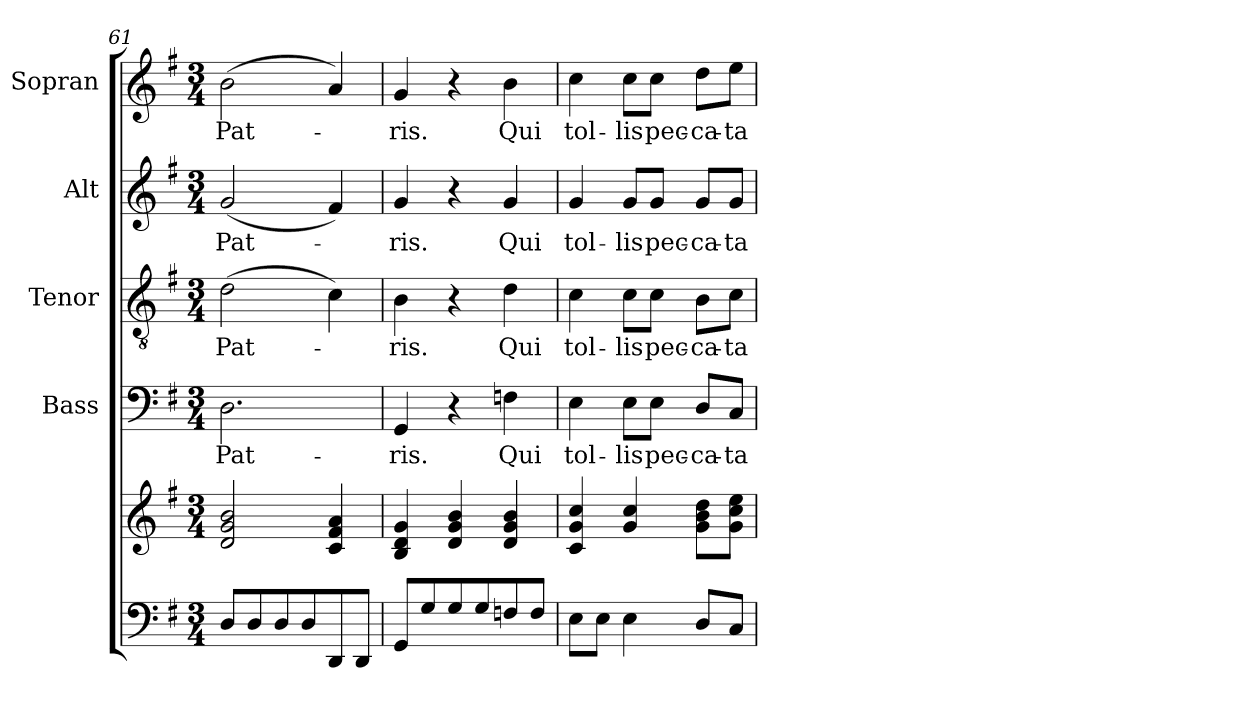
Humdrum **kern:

**kern	**kern	**kern	**text	**kern	**text	**kern	**text	**kern	**text
*part5	*part5	*part4	*part4	*part3	*part3	*part2	*part2	*part1	*part1
*staff6	*staff5	*staff4	*staff4	*staff3	*staff3	*staff2	*staff2	*staff1	*staff1
*	*	*I"Bass	*	*I"Tenor	*	*I"Alt	*	*I"Sopran	*
*	*	*I'B.	*	*I'T.	*	*I'A.	*	*I'S.	*
!!LO:LB:g=z
*clefF4	*clefG2	*clefF4	*	*clefGv2	*	*clefG2	*	*clefG2	*
*k[f#]	*k[f#]	*k[f#]	*	*k[f#]	*	*k[f#]	*	*k[f#]	*
*G:	*G:	*G:	*	*G:	*	*G:	*	*G:	*
*M3/4	*M3/4	*M3/4	*	*M3/4	*	*M3/4	*	*M3/4	*
=61	=61	=61	=61	=61	=61	=61	=61	=61	=61
!	!	!	!LO:LY:b	!	!LO:LY:b	!	!LO:LY:b	!	!LO:LY:b
8D/L	2d/ 2g/ 2b/	2.D\	Pat-	(>2d\	Pat-	(<2g/	Pat-	(>2b\	Pat-
8D/	.	.	.	.	.	.	.	.	.
8D/	.	.	.	.	.	.	.	.	.
8D/	.	.	.	.	.	.	.	.	.
8DD/	4c/ 4f#/ 4a/	.	.	4c\)	.	4f#/)	.	4a/)	.
8DD/J	.	.	.	.	.	.	.	.	.
=62	=62	=62	=62	=62	=62	=62	=62	=62	=62
!	!	!	!LO:LY:b	!	!LO:LY:b	!	!LO:LY:b	!	!LO:LY:b
8GG/L	4B/ 4d/ 4g/	4GG/	-ris.	4B\	-ris.	4g/	-ris.	4g/	-ris.
8G/	.	.	.	.	.	.	.	.	.
8G/	4d/ 4g/ 4b/	4r	.	4r	.	4r	.	4r	.
8G/	.	.	.	.	.	.	.	.	.
!	!	!	!LO:LY:b	!	!LO:LY:b	!	!LO:LY:b	!	!LO:LY:b
8Fn/	4d/ 4g/ 4b/	4Fn\	Qui	4d\	Qui	4g/	Qui	4b\	Qui
8F/J	.	.	.	.	.	.	.	.	.
=63	=63	=63	=63	=63	=63	=63	=63	=63	=63
!	!	!	!LO:LY:b	!	!LO:LY:b	!	!LO:LY:b	!	!LO:LY:b
8E\L	4c/ 4g/ 4cc/	4E\	tol-	4c\	tol-	4g/	tol-	4cc\	tol-
8E\J	.	.	.	.	.	.	.	.	.
!	!	!	!LO:LY:b	!	!LO:LY:b	!	!LO:LY:b	!	!LO:LY:b
4E\	4g/ 4cc/	8E\L	-lis	8c\L	-lis	8g/L	-lis	8cc\L	-lis
!	!	!	!LO:LY:b	!	!LO:LY:b	!	!LO:LY:b	!	!LO:LY:b
.	.	8E\J	pec-	8c\J	pec-	8g/J	pec-	8cc\J	pec-
!	!	!	!LO:LY:b	!	!LO:LY:b	!	!LO:LY:b	!	!LO:LY:b
8D/L	8g\ 8b\ 8dd\L	8D/L	-ca-	8B\L	-ca-	8g/L	-ca-	8dd\L	-ca-
!	!	!	!LO:LY:b	!	!LO:LY:b	!	!LO:LY:b	!	!LO:LY:b
8C/J	8g\ 8cc\ 8ee\J	8C/J	-ta	8c\J	-ta	8g/J	-ta	8ee\J	-ta
=	=	=	=	=	=	=	=	=	=
*-	*-	*-	*-	*-	*-	*-	*-	*-	*-
